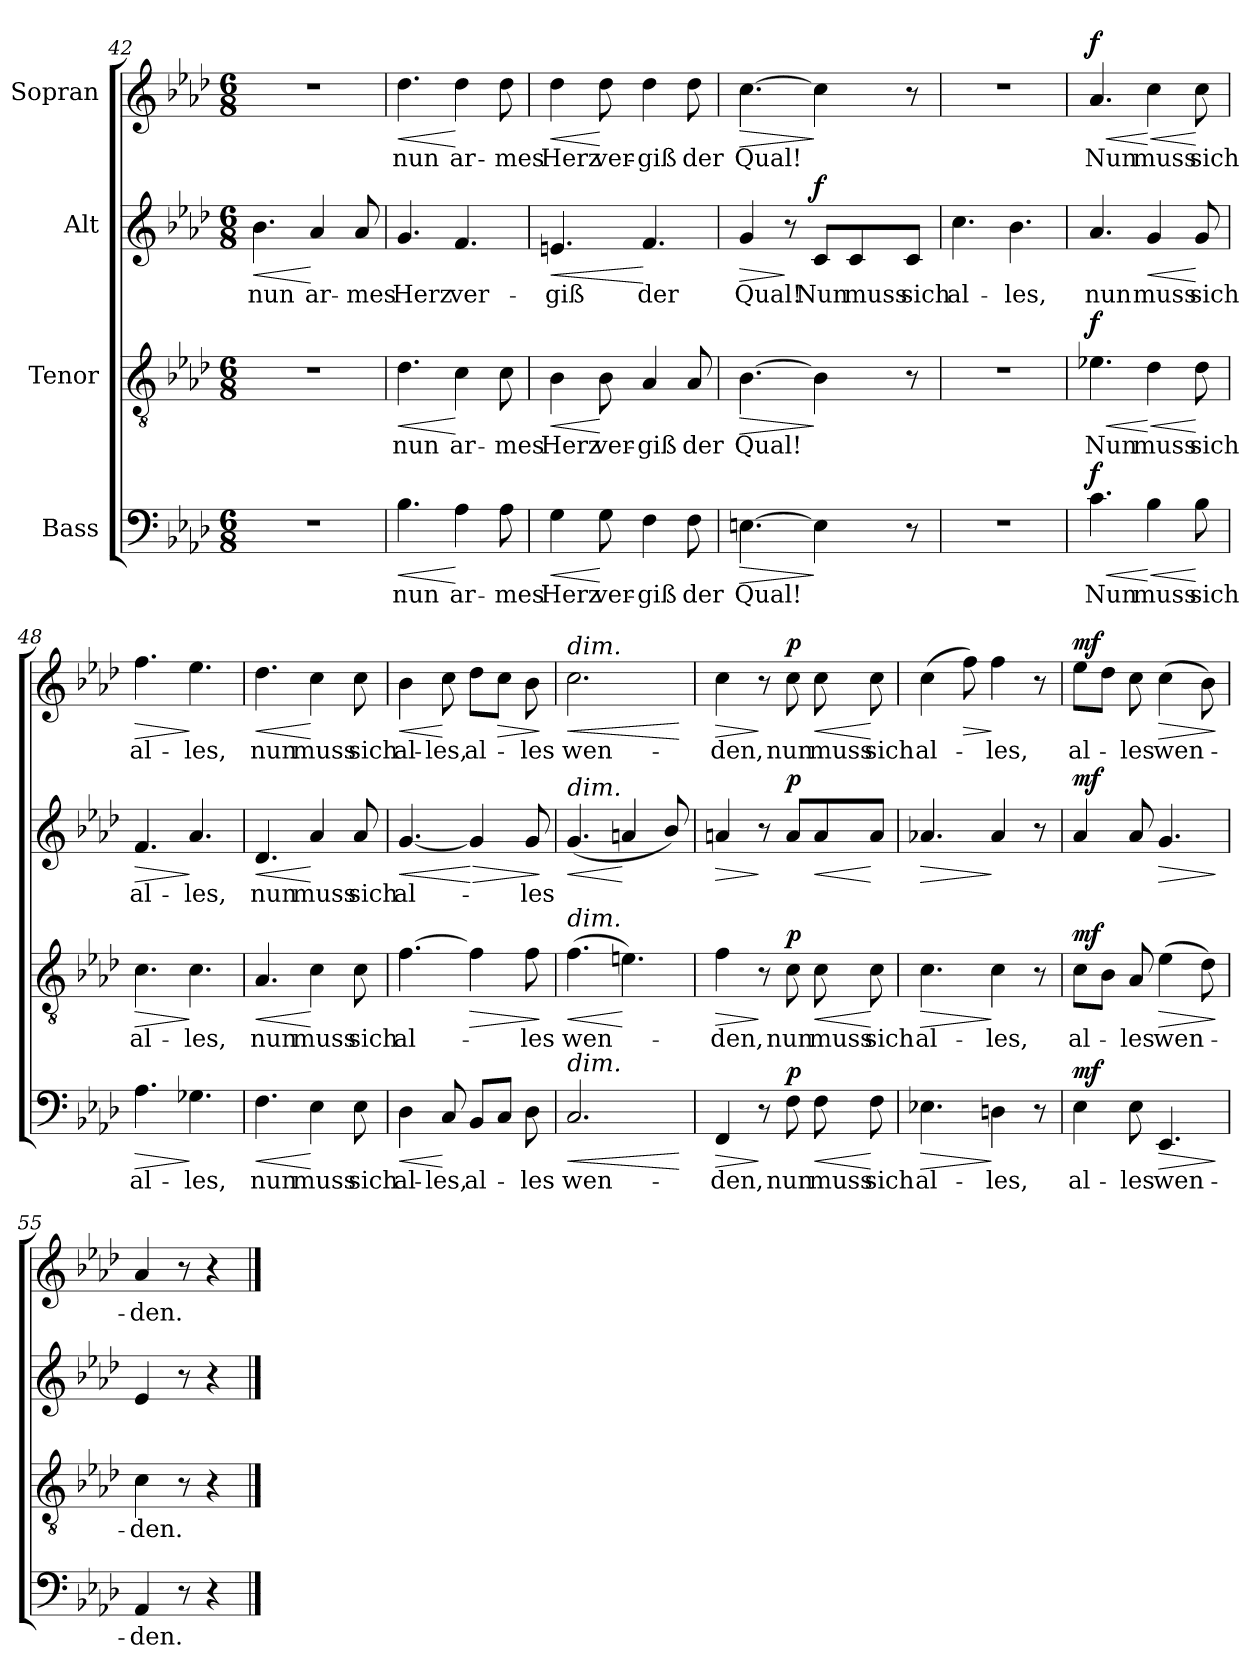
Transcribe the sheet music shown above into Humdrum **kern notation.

**kern	**text	**dynam	**kern	**text	**dynam	**kern	**text	**dynam	**kern	**text	**dynam
*part4	*part4	*part4	*part3	*part3	*part3	*part2	*part2	*part2	*part1	*part1	*part1
*staff4	*staff4	*staff4	*staff3	*staff3	*staff3	*staff2	*staff2	*staff2	*staff1	*staff1	*staff1
*I"Bass	*	*	*I"Tenor	*	*	*I"Alt	*	*	*I"Sopran	*	*
*clefF4	*	*	*clefGv2	*	*	*clefG2	*	*	*clefG2	*	*
*k[b-e-a-d-]	*	*	*k[b-e-a-d-]	*	*	*k[b-e-a-d-]	*	*	*k[b-e-a-d-]	*	*
*M6/8	*	*	*M6/8	*	*	*M6/8	*	*	*M6/8	*	*
=42	=42	=42	=42	=42	=42	=42	=42	=42	=42	=42	=42
!	!	!	!	!	!	!	!LO:LY:b	!LO:HP:b	!	!	!
2.r	.	.	2.r	.	.	4.b-\	nun	<	2.r	.	.
!	!	!	!	!	!	!	!LO:LY:b	!	!	!	!
.	.	.	.	.	.	4a-/	ar-	[	.	.	.
!	!	!	!	!	!	!	!LO:LY:b	!	!	!	!
.	.	.	.	.	.	8a-/	-mes	.	.	.	.
=43	=43	=43	=43	=43	=43	=43	=43	=43	=43	=43	=43
!	!LO:LY:b	!LO:HP:b	!	!LO:LY:b	!LO:HP:b	!	!LO:LY:b	!	!	!LO:LY:b	!LO:HP:b
4.B-\	nun	<	4.d-\	nun	<	4.g/	Herz	.	4.dd-\	nun	<
!	!LO:LY:b	!	!	!LO:LY:b	!	!	!LO:LY:b	!	!	!LO:LY:b	!
4A-\	ar-	[	4c\	ar-	[	4.f/	ver-	.	4dd-\	ar-	[
!	!LO:LY:b	!	!	!LO:LY:b	!	!	!	!	!	!LO:LY:b	!
8A-\	-mes	.	8c\	-mes	.	.	.	.	8dd-\	-mes	.
=44	=44	=44	=44	=44	=44	=44	=44	=44	=44	=44	=44
!	!LO:LY:b	!LO:HP:b	!	!LO:LY:b	!LO:HP:b	!	!LO:LY:b	!LO:HP:b	!	!LO:LY:b	!LO:HP:b
4G\	Herz	<	4B-\	Herz	<	4.en/	-giß	<	4dd-\	Herz	<
!	!LO:LY:b	!	!	!LO:LY:b	!	!	!	!	!	!LO:LY:b	!
8G\	ver-	[	8B-\	ver-	[	.	.	.	8dd-\	ver-	[
!	!LO:LY:b	!	!	!LO:LY:b	!	!	!LO:LY:b	!	!	!LO:LY:b	!
4F\	-giß	.	4A-/	-giß	.	4.f/	der	[	4dd-\	-giß	.
!	!LO:LY:b	!	!	!LO:LY:b	!	!	!	!	!	!LO:LY:b	!
8F\	der	.	8A-/	der	.	.	.	.	8dd-\	der	.
!!LO:LB:g=z
=45	=45	=45	=45	=45	=45	=45	=45	=45	=45	=45	=45
!	!LO:LY:b	!LO:HP:b	!	!LO:LY:b	!LO:HP:b	!	!LO:LY:b	!LO:HP:b	!	!LO:LY:b	!LO:HP:b
[4.En\	Qual!	>	[4.B-\	Qual!	>	4g/	Qual!	>	[4.cc\	Qual!	>
.	.	.	.	.	.	8r	.	]	.	.	.
!	!	!	!	!	!	!	!LO:LY:b	!LO:DY:a	!	!	!
4E\]	.	]	4B-\]	.	]	8c/L	Nun	f	4cc\]	.	]
!	!	!	!	!	!	!	!LO:LY:b	!	!	!	!
.	.	.	.	.	.	8c/	muss	.	.	.	.
!	!	!	!	!	!	!	!LO:LY:b	!	!	!	!
8r	.	.	8r	.	.	8c/J	sich	.	8r	.	.
=46	=46	=46	=46	=46	=46	=46	=46	=46	=46	=46	=46
!	!	!	!	!	!	!	!LO:LY:b	!	!	!	!
2.r	.	.	2.r	.	.	4.cc\	al-	.	2.r	.	.
!	!	!	!	!	!	!	!LO:LY:b	!	!	!	!
.	.	.	.	.	.	4.b-\	-les,	.	.	.	.
=47	=47	=47	=47	=47	=47	=47	=47	=47	=47	=47	=47
!	!LO:LY:b	!LO:HP:b	!	!LO:LY:b	!LO:HP:b	!	!LO:LY:b	!	!	!LO:LY:b	!LO:HP:b
!	!	!LO:DY:n=1:a	!	!	!LO:DY:n=1:a	!	!	!	!	!	!LO:DY:n=1:a
4.c\	Nun	< f	4.e-X\	Nun	< f	4.a-/	nun	.	4.a-/	Nun	< f
!	!LO:LY:b	!LO:HP:n=1:b	!	!LO:LY:b	!LO:HP:n=1:b	!	!LO:LY:b	!LO:HP:b	!	!LO:LY:b	!LO:HP:n=1:b
4B-\	muss	[ <	4d-\	muss	[ <	4g/	muss	<	4cc\	muss	[ <
!	!LO:LY:b	!	!	!LO:LY:b	!	!	!LO:LY:b	!	!	!LO:LY:b	!
8B-\	sich	[	8d-\	sich	[	8g/	sich	[	8cc\	sich	[
=48	=48	=48	=48	=48	=48	=48	=48	=48	=48	=48	=48
!	!LO:LY:b	!LO:HP:b	!	!LO:LY:b	!LO:HP:b	!	!LO:LY:b	!LO:HP:b	!	!LO:LY:b	!LO:HP:b
4.A-\	al-	>	4.c\	al-	>	4.f/	al-	>	4.ff\	al-	>
!	!LO:LY:b	!	!	!LO:LY:b	!	!	!LO:LY:b	!	!	!LO:LY:b	!
4.G-X\	-les,	]	4.c\	-les,	]	4.a-/	-les,	]	4.ee-\	-les,	]
=49	=49	=49	=49	=49	=49	=49	=49	=49	=49	=49	=49
!	!LO:LY:b	!LO:HP:b	!	!LO:LY:b	!LO:HP:b	!	!LO:LY:b	!LO:HP:b	!	!LO:LY:b	!LO:HP:b
4.F\	nun	<	4.A-/	nun	<	4.d-/	nun	<	4.dd-\	nun	<
!	!LO:LY:b	!	!	!LO:LY:b	!	!	!LO:LY:b	!	!	!LO:LY:b	!
4E-\	muss	[	4c\	muss	[	4a-/	muss	[	4cc\	muss	[
!	!LO:LY:b	!	!	!LO:LY:b	!	!	!LO:LY:b	!	!	!LO:LY:b	!
8E-\	sich	.	8c\	sich	.	8a-/	sich	.	8cc\	sich	.
=50	=50	=50	=50	=50	=50	=50	=50	=50	=50	=50	=50
!	!LO:LY:b	!LO:HP:b	!	!LO:LY:b	!	!	!LO:LY:b	!LO:HP:b	!	!LO:LY:b	!LO:HP:b
4D-\	al-	<	[4.f\	al-	.	[4.g/	al-	<	4b-\	al-	<
!	!LO:LY:b	!	!	!	!	!	!	!	!	!LO:LY:b	!
8C/	-les,	[	.	.	.	.	.	.	8cc\	-les,	[
!	!LO:LY:b	!	!	!	!LO:HP:b	!	!	!LO:HP:n=1:b	!	!LO:LY:b	!
8BB-/L	al-	.	4f\]	.	>	4g/]	.	[ >	8dd-\L	al-	.
!	!	!	!	!	!	!	!	!	!	!	!LO:HP:b
8C/J	.	.	.	.	.	.	.	.	8cc\J	.	>
!	!LO:LY:b	!	!	!LO:LY:b	!	!	!LO:LY:b	!	!	!LO:LY:b	!
8D-\	-les	.	8f\	-les	.	8g/	-les	.	8b-\	-les	.
.	.	.	.	.	]	.	.	]	.	.	]
!!LO:LB:g=z
=51	=51	=51	=51	=51	=51	=51	=51	=51	=51	=51	=51
!	!	!	!	!	!	!	!	!	!LO:TX:a:i:t=dim.	!	!
!	!	!	!	!	!	!LO:TX:a:i:t=dim.	!	!	!	!	!
!	!	!	!LO:TX:a:i:t=dim.	!	!	!	!	!	!	!	!
!LO:TX:a:i:t=dim.	!	!	!	!	!	!	!	!	!	!	!
!	!LO:LY:b	!LO:HP:b	!	!LO:LY:b	!LO:HP:b	!	!	!LO:HP:b	!	!LO:LY:b	!LO:HP:b
2.C/	wen-	<	(4.f\	wen-	<	(4.g/	.	<	2.cc\	wen-	<
.	.	.	4.en\)	.	[	4an/	.	[	.	.	.
.	.	.	.	.	.	8b-/)	.	.	.	.	.
.	.	[	.	.	.	.	.	.	.	.	[
=52	=52	=52	=52	=52	=52	=52	=52	=52	=52	=52	=52
!	!LO:LY:b	!LO:HP:b	!	!LO:LY:b	!LO:HP:b	!	!	!LO:HP:b	!	!LO:LY:b	!LO:HP:b
4FF/	-den,	>	4f\	-den,	>	4an/	.	>	4cc\	-den,	>
8r	.	]	8r	.	]	8r	.	]	8r	.	]
!	!LO:LY:b	!LO:DY:a	!	!LO:LY:b	!LO:DY:a	!	!	!LO:DY:a	!	!LO:LY:b	!LO:DY:a
8F\	nun	p	8c\	nun	p	8a/L	.	p	8cc\	nun	p
!	!LO:LY:b	!LO:HP:b	!	!LO:LY:b	!LO:HP:b	!	!	!LO:HP:b	!	!LO:LY:b	!LO:HP:b
8F\	muss	<	8c\	muss	<	8a/	.	<	8cc\	muss	<
!	!LO:LY:b	!	!	!LO:LY:b	!	!	!	!	!	!LO:LY:b	!
8F\	sich	[	8c\	sich	[	8a/J	.	[	8cc\	sich	[
=53	=53	=53	=53	=53	=53	=53	=53	=53	=53	=53	=53
!	!LO:LY:b	!LO:HP:b	!	!LO:LY:b	!LO:HP:b	!	!	!LO:HP:b	!	!LO:LY:b	!
4.E-X\	al-	>	4.c\	al-	>	4.a-X/	.	>	(4cc\	al-	.
!	!	!	!	!	!	!	!	!	!	!	!LO:HP:b
.	.	.	.	.	.	.	.	.	8ff\)	.	>
!	!LO:LY:b	!	!	!LO:LY:b	!	!	!	!	!	!LO:LY:b	!
4Dn\	-les,	]	4c\	-les,	]	4a-/	.	]	4ff\	-les,	]
8r	.	.	8r	.	.	8r	.	.	8r	.	.
=54	=54	=54	=54	=54	=54	=54	=54	=54	=54	=54	=54
!	!LO:LY:b	!LO:DY:a	!	!LO:LY:b	!LO:DY:a	!	!	!LO:DY:a	!	!LO:LY:b	!LO:DY:a
4E-\	al-	mf	8c\L	al-	mf	4a-/	.	mf	8ee-\L	al-	mf
.	.	.	8B-\J	.	.	.	.	.	8dd-\J	.	.
!	!LO:LY:b	!	!	!LO:LY:b	!	!	!	!	!	!LO:LY:b	!
8E-\	-les	.	8A-/	-les	.	8a-/	.	.	8cc\	-les	.
!	!LO:LY:b	!LO:HP:b	!	!LO:LY:b	!LO:HP:b	!	!	!LO:HP:b	!	!LO:LY:b	!LO:HP:b
4.EE-/	wen-	>	(4e-\	wen-	>	4.g/	.	>	(4cc\	wen-	>
.	.	.	8d-\)	.	.	.	.	.	8b-\)	.	.
.	.	]	.	.	]	.	.	]	.	.	]
=55	=55	=55	=55	=55	=55	=55	=55	=55	=55	=55	=55
!	!LO:LY:b	!	!	!LO:LY:b	!	!	!	!	!	!LO:LY:b	!
4AA-/	-den.	.	4c\	-den.	.	4e-/	.	.	4a-/	-den.	.
8r	.	.	8r	.	.	8r	.	.	8r	.	.
4r	.	.	4r	.	.	4r	.	.	4r	.	.
==	==	==	==	==	==	==	==	==	==	==	==
*-	*-	*-	*-	*-	*-	*-	*-	*-	*-	*-	*-
